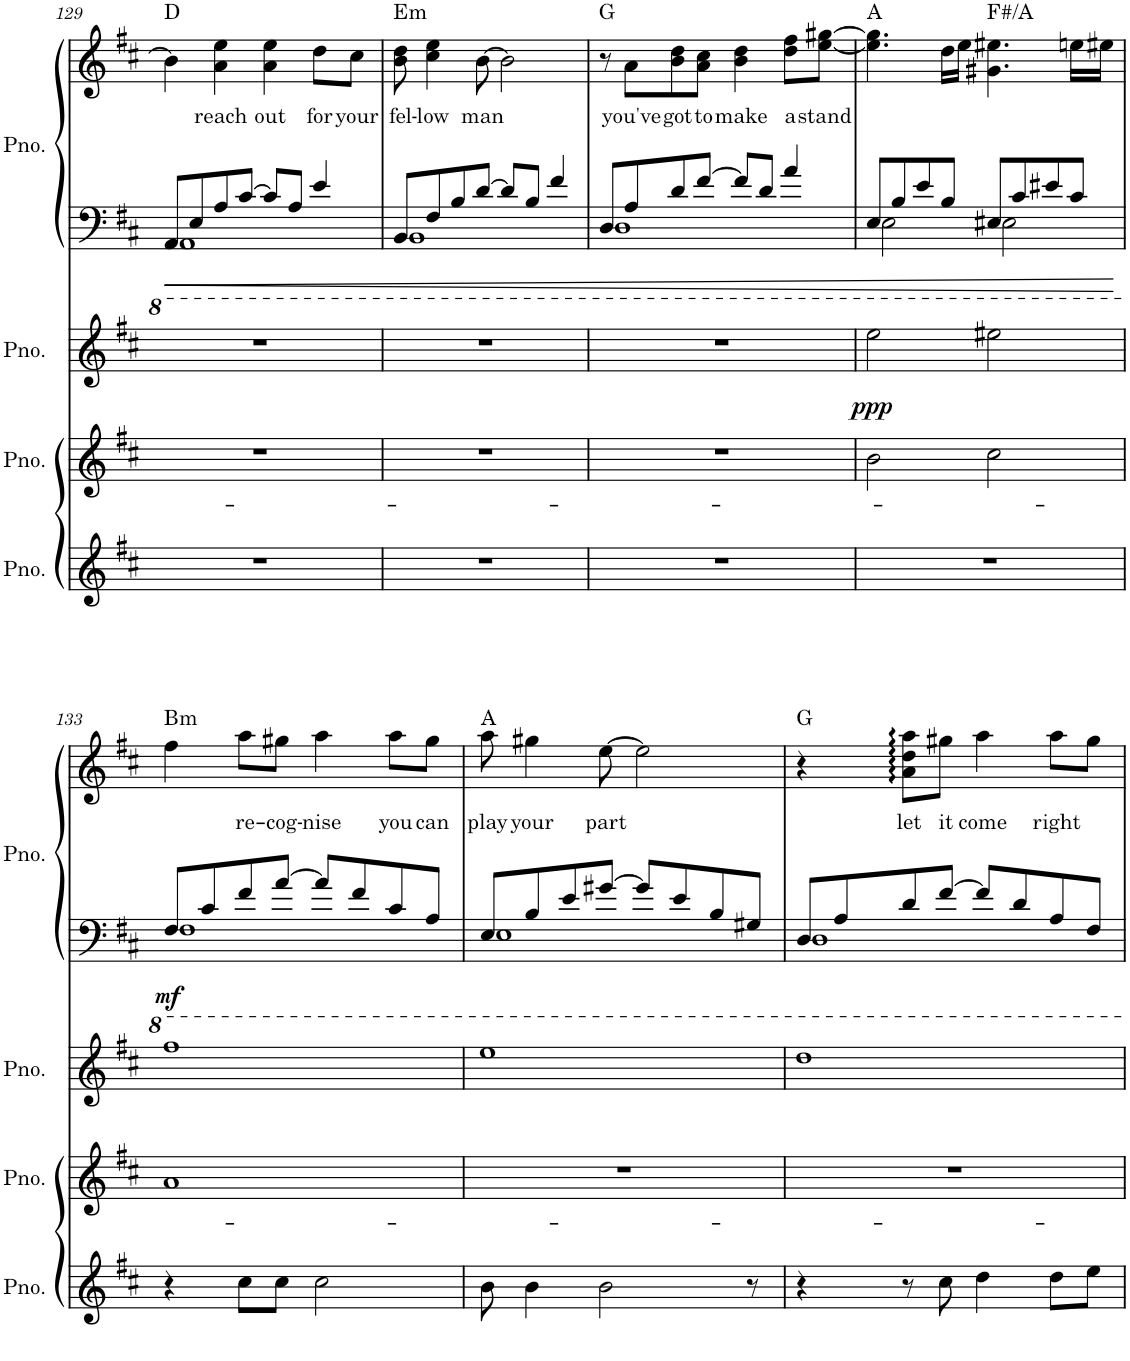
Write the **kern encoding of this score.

**kern	**kern	**kern	**dynam	**kern	**kern	**text	**dynam
*part4	*part3	*part2	*part2	*part1	*part1	*part1	*part1
*staff5	*staff4	*staff3	*staff3	*staff2	*staff1	*staff1	*staff1/2
*I"Piano	*I"Piano	*I"Piano	*	*I"Piano	*	*	*
*I'Pno.	*I'Pno.	*I'Pno.	*	*I'Pno.	*	*	*
!!LO:PB:g=z
*clefG2	*clefG2	*clefG2	*	*clefF4	*clefG2	*	*
*k[f#c#]	*k[f#c#]	*k[f#c#]	*	*k[f#c#]	*k[f#c#]	*	*
*M4/4	*M4/4	*M4/4	*	*M4/4	*M4/4	*	*
=129	=129	=129	=129	=129	=129	=129	=129
*	*	*	*	*^	*	*	*
!	!	!	!	!	!	!LO:TX:a:t=D	!	!
1r	1r	1r	.	8AA/L	1AA	4b\]	.	.
.	.	.	.	8E/	.	.	.	.
!	!	!	!	!	!	!	!LO:LY:b	!
.	.	.	.	8A/	.	4a\ 4ee\	reach	.
.	.	.	.	[8c#/J	.	.	.	.
!	!	!	!	!	!	!	!LO:LY:b	!
.	.	.	.	8c#/L]	.	4a\ 4ee\	out	.
.	.	.	.	8A/J	.	.	.	.
!	!	!	!	!	!	!	!LO:LY:b	!
.	.	.	.	4e/	.	8dd\L	for	.
!	!	!	!	!	!	!	!LO:LY:b	!
.	.	.	.	.	.	8cc#\J	your	.
=130	=130	=130	=130	=130	=130	=130	=130	=130
!	!	!	!	!	!	!LO:TX:a:t=Em	!	!
!	!	!	!	!	!	!	!LO:LY:b	!
1r	1r	1r	.	8BB/L	1BB	8b\ 8dd\	fel-	.
!	!	!	!	!	!	!	!LO:LY:b	!
.	.	.	.	8F#/	.	4cc#\ 4ee\	-low	.
.	.	.	.	8B/	.	.	.	.
!	!	!	!	!	!	!	!LO:LY:b	!
.	.	.	.	[8d/J	.	[8b\	man	.
.	.	.	.	8d/L]	.	2b\]	.	.
.	.	.	.	8B/J	.	.	.	.
.	.	.	.	4f#/	.	.	.	.
=131	=131	=131	=131	=131	=131	=131	=131	=131
!	!	!	!	!	!	!LO:TX:a:t=G	!	!
1r	1r	1r	.	8D/L	1D	8r	.	.
!	!	!	!	!	!	!	!LO:LY:b	!
.	.	.	.	8A/	.	8a\L	you've	.
!	!	!	!	!	!	!	!LO:LY:b	!
.	.	.	.	8d/	.	8b\ 8dd\	got	.
!	!	!	!	!	!	!	!LO:LY:b	!
.	.	.	.	[8f#/J	.	8a\ 8cc#\J	to	.
!	!	!	!	!	!	!	!LO:LY:b	!
.	.	.	.	8f#/L]	.	4b\ 4dd\	make	.
.	.	.	.	8d/J	.	.	.	.
!	!	!	!	!	!	!	!LO:LY:b	!
.	.	.	.	4a/	.	8dd\ 8ff#\L	a	.
!	!	!	!	!	!	!	!LO:LY:b	!
.	.	.	.	.	.	[8ee\ [8gg#X\J	stand	.
=132	=132	=132	=132	=132	=132	=132	=132	=132
!	!	!	!	!	!	!LO:TX:a:t=A	!	!
!	!	!	!LO:DY:b	!	!	!	!	!
1r	2b\	2eee\	ppp	8E/L	2E\	4.ee\] 4.gg#\]	.	.
.	.	.	.	8B/	.	.	.	.
.	.	.	.	8e/	.	.	.	.
.	.	.	.	8B/J	.	16dd\LL	.	.
.	.	.	.	.	.	16ee\JJ	.	.
!	!	!	!	!	!	!LO:TX:a:t=F#/A	!	!
.	2cc#\	2eee#X\	.	8E#X/L	2E#\	4.g#X\ 4.ee#X\	.	.
.	.	.	.	8c#/	.	.	.	.
.	.	.	.	8e#X/	.	.	.	.
.	.	.	.	8c#/J	.	16een\LL	.	.
.	.	.	.	.	.	16ee#X\JJ	.	.
!!LO:LB:g=z
=133	=133	=133	=133	=133	=133	=133	=133	=133
!	!	!	!	!	!	!LO:TX:a:t=Bm	!	!
!	!	!	!	!	!	!	!	!LO:DY:b=2
4r	1a	1fff#	.	8F#/L	1F#	4ff#\	.	mf
.	.	.	.	8c#/	.	.	.	.
!	!	!	!	!	!	!	!LO:LY:b	!
8cc#\L	.	.	.	8f#/	.	8aa\L	re-	.
!	!	!	!	!	!	!	!LO:LY:b	!
8cc#\J	.	.	.	[8a/J	.	8gg#X\J	-cog-	.
!	!	!	!	!	!	!	!LO:LY:b	!
2cc#\	.	.	.	8a/L]	.	4aa\	-nise	.
.	.	.	.	8f#/	.	.	.	.
!	!	!	!	!	!	!	!LO:LY:b	!
.	.	.	.	8c#/	.	8aa\L	you	.
!	!	!	!	!	!	!	!LO:LY:b	!
.	.	.	.	8A/J	.	8gg#\J	can	.
=134	=134	=134	=134	=134	=134	=134	=134	=134
!	!	!	!	!	!	!LO:TX:a:t=A	!	!
!	!	!	!	!	!	!	!LO:LY:b	!
8b\	1r	1eee	.	8E/L	1E	8aa\	play	.
!	!	!	!	!	!	!	!LO:LY:b	!
4b\	.	.	.	8B/	.	4gg#X\	your	.
.	.	.	.	8e/	.	.	.	.
!	!	!	!	!	!	!	!LO:LY:b	!
2b\	.	.	.	[8g#X/J	.	[8ee\	part	.
.	.	.	.	8g#/L]	.	2ee\]	.	.
.	.	.	.	8e/	.	.	.	.
.	.	.	.	8B/	.	.	.	.
8r	.	.	.	8G#X/J	.	.	.	.
=135	=135	=135	=135	=135	=135	=135	=135	=135
*	*	*	*	*	*	*^	*	*
!	!	!	!	!	!	!LO:TX:a:t=G	!	!	!
4r	1r	1ddd	.	8D/L	1D	4r	8ryy	.	.
.	.	.	.	8A/	.	.	16ryy	.	.
.	.	.	.	.	.	.	[32aLLL	.	.
.	.	.	.	.	.	.	[32ddJJJ	.	.
!	!	!	!	!	!	!	!	!LO:LY:b	!
8r	.	.	.	8d/	.	8a\ 8dd\] 8aa\L	8a]	let	.
!	!	!	!	!	!	!	!	!LO:LY:b	!
8cc#\	.	.	.	[8f#/J	.	8gg#X\J	2ryy	it	.
!	!	!	!	!	!	!	!	!LO:LY:b	!
4dd\	.	.	.	8f#/L]	.	4aa\	.	come	.
.	.	.	.	8d/	.	.	.	.	.
!	!	!	!	!	!	!	!	!LO:LY:b	!
8dd\L	.	.	.	8A/	.	8aa\L	.	right	.
8ee\J	.	.	.	8F#/J	.	8gg#\J	8ryy	.	.
*	*	*	*	*v	*v	*	*	*	*
*	*	*	*	*	*v	*v	*	*
=	=	=	=	=	=	=	=
*-	*-	*-	*-	*-	*-	*-	*-
